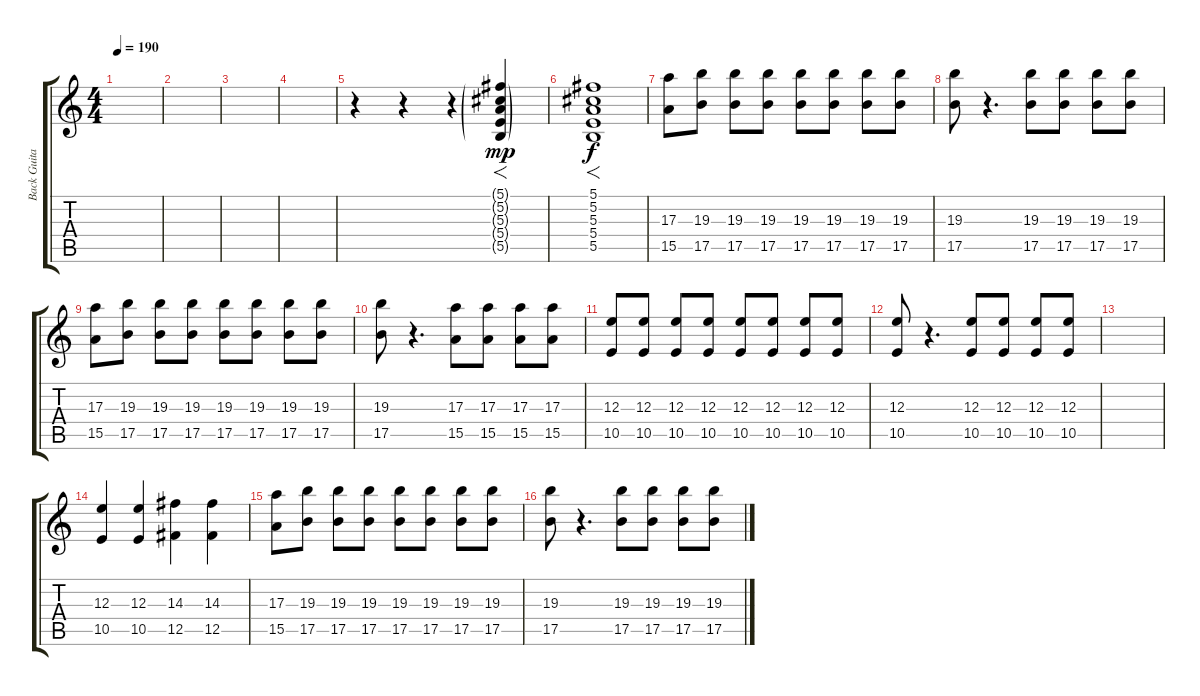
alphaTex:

\track ("Back Guitar" "Back Guita") {instrument distortionguitar}
\staff {score tabs}
\tuning (Db4 Ab3 E3 B2 Gb2 B1) {hide}
\ts (4 4)
\tempo 190
\clef g2
\ks c
|
|
|
|
r.4 r.4 r.4 (5.1{g} 5.2{g} 5.3{g} 5.4{g} 5.5{g}).4{f dy mp instrument reversecymbal} |
(5.1 5.2 5.3 5.4 5.5).1{f dy f volume 14 instrument reversecymbal} |
(17.3 15.5).8{volume 8 instrument distortionguitar} (19.3 17.5).8 (19.3 17.5).8 (19.3 17.5).8 (19.3 17.5).8 (19.3 17.5).8 (19.3 17.5).8 (19.3 17.5).8 |
(19.3 17.5).8 r.4{d} (19.3 17.5).8 (19.3 17.5).8 (19.3 17.5).8 (19.3 17.5).8 |
(17.3 15.5).8 (19.3 17.5).8 (19.3 17.5).8 (19.3 17.5).8 (19.3 17.5).8 (19.3 17.5).8 (19.3 17.5).8 (19.3 17.5).8 |
(19.3 17.5).8 r.4{d} (17.3 15.5).8 (17.3 15.5).8 (17.3 15.5).8 (17.3 15.5).8 |
(12.3 10.5).8 (12.3 10.5).8 (12.3 10.5).8 (12.3 10.5).8 (12.3 10.5).8 (12.3 10.5).8 (12.3 10.5).8 (12.3 10.5).8 |
(12.3 10.5).8 r.4{d} (12.3 10.5).8 (12.3 10.5).8 (12.3 10.5).8 (12.3 10.5).8 |
|
(12.3 10.5).4 (12.3 10.5).4 (14.3 12.5).4 (14.3 12.5).4 |
(17.3 15.5).8 (19.3 17.5).8 (19.3 17.5).8 (19.3 17.5).8 (19.3 17.5).8 (19.3 17.5).8 (19.3 17.5).8 (19.3 17.5).8 |
(19.3 17.5).8 r.4{d} (19.3 17.5).8 (19.3 17.5).8 (19.3 17.5).8 (19.3 17.5).8
